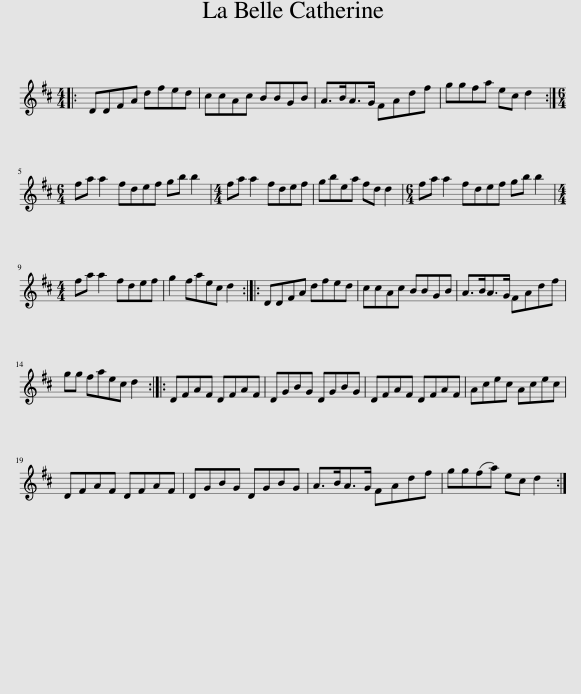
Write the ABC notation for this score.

X:1
L:1/8
M:4/4
I:linebreak $
K:D
V:1 treble
V:1
|: DDFA dfed | ccAc BBGB | A>BA>G FAdf | ggfa ec d2 :|$[M:6/4] fa a2 fdef gb b2 | %5
[M:4/4] fa a2 fdef | gbea fd d2 |[M:6/4] fa a2 fdef gb b2 |$[M:4/4] fa a2 fdef | g2 faec d2 :: %10
 DDFA dfed | ccAc BBGB | A>BA>G FAdf |$ gg faec d2 :: DFAF DFAF | %15
 DGBG DGBG | DFAF DFAF | Acec Acec |$ DFAF DFAF | DGBG DGBG | %20
 A>BA>G FAdf | gg(fa) ec d2 :| %22
